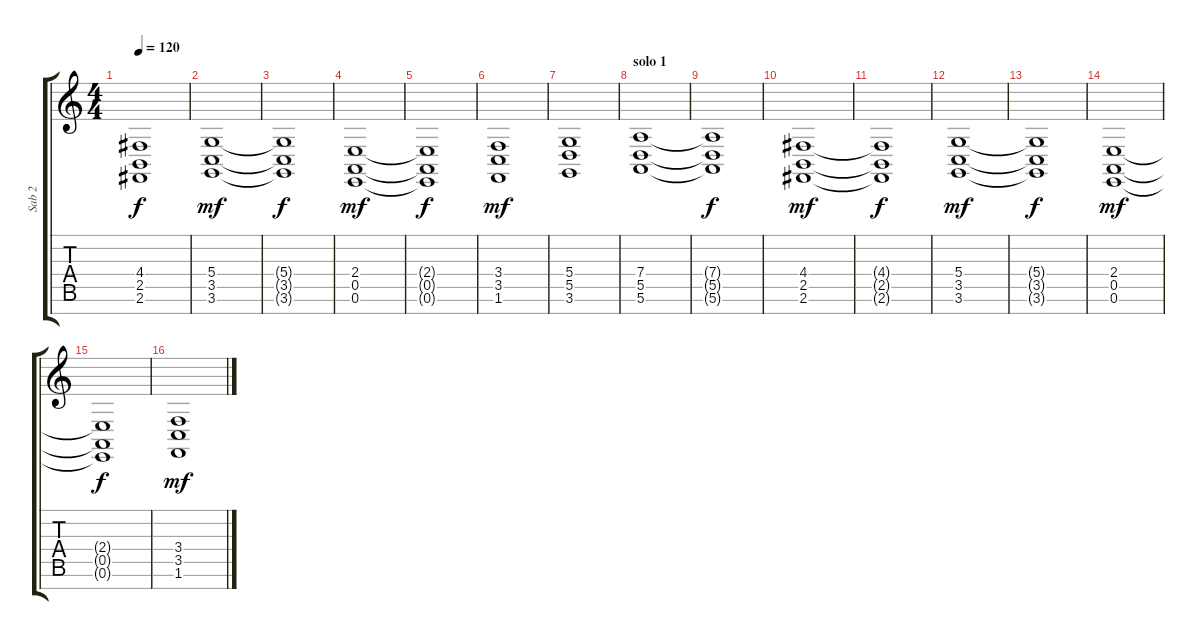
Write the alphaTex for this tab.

\track ("Sab 2" "Sab 2") {instrument stringensemble1}
\staff {score tabs}
\tuning (E4 B3 G3 D3 A2 E2 B1) {hide}
\ts (4 4)
\tempo 120
\clef g2
\ks c
(4.4{t} 2.5{t} 2.6{t}).1{dy f} |
(5.4 3.5 3.6).1{dy mf} |
(5.4{t} 3.5{t} 3.6{t}).1{dy f} |
(2.4 0.5 0.6).1{dy mf} |
(2.4{t} 0.5{t} 0.6{t}).1{dy f} |
(3.4 3.5 1.6).1{dy mf} |
(5.4 5.5 3.6).1 |
\section ("" "solo 1")
(7.4 5.5 5.6).1 |
(7.4{t} 5.5{t} 5.6{t}).1{dy f} |
(4.4 2.5 2.6).1{dy mf} |
(4.4{t} 2.5{t} 2.6{t}).1{dy f} |
(5.4 3.5 3.6).1{dy mf} |
(5.4{t} 3.5{t} 3.6{t}).1{dy f} |
(2.4 0.5 0.6).1{dy mf} |
(2.4{t} 0.5{t} 0.6{t}).1{dy f} |
(3.4 3.5 1.6).1{dy mf}
